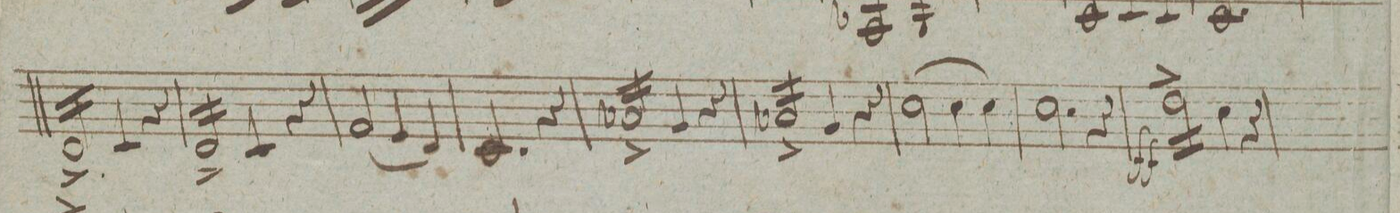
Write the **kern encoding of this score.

**kern	**dynam
*I"Violino 2do	*
*clefG2	*
*k[]	*
*met(c|)	*
*M2/2	*
*tremolo	*
16d^/LL	.
16d^/	.
16d^/	.
16d^/	.
16d^/	.
16d^/	.
16d^/	.
16d^/JJ	.
*Xtremolo	*
4c/	.
4r	.
=63	=63
*tremolo	*
16d^/LL	.
16d^/	.
16d^/	.
16d^/	.
16d^/	.
16d^/	.
16d^/	.
16d^/JJ	.
*Xtremolo	*
4c/	.
4r	.
=64	=64
(2f/	.
4e/	.
4d/)	.
=65	=65
2.c/	.
4r	.
=66	=66
*tremolo	*
16a-X^/LL	.
16a-X^/	.
16a-X^/	.
16a-X^/	.
16a-X^/	.
16a-X^/	.
16a-X^/	.
16a-X^/JJ	.
*Xtremolo	*
4g/	.
4r	.
=67	=67
*tremolo	*
16a-X^/LL	.
16a-X^/	.
16a-X^/	.
16a-X^/	.
16a-X^/	.
16a-X^/	.
16a-X^/	.
16a-X^/JJ	.
*Xtremolo	*
4g/	.
4r	.
=68	=68
(2cc\	.
4cc\	.
4cc\)	.
=69	=69
2.cc\	.
4r	.
=70	=70
*tremolo	*
16dd^\LL	ff
16dd^\	.
16dd^\	.
16dd^\	.
16dd^\	.
16dd^\	.
16dd^\	.
16dd^\JJ	.
*Xtremolo	*
4cc\	.
4r	.
=71	=71
*-	*-
